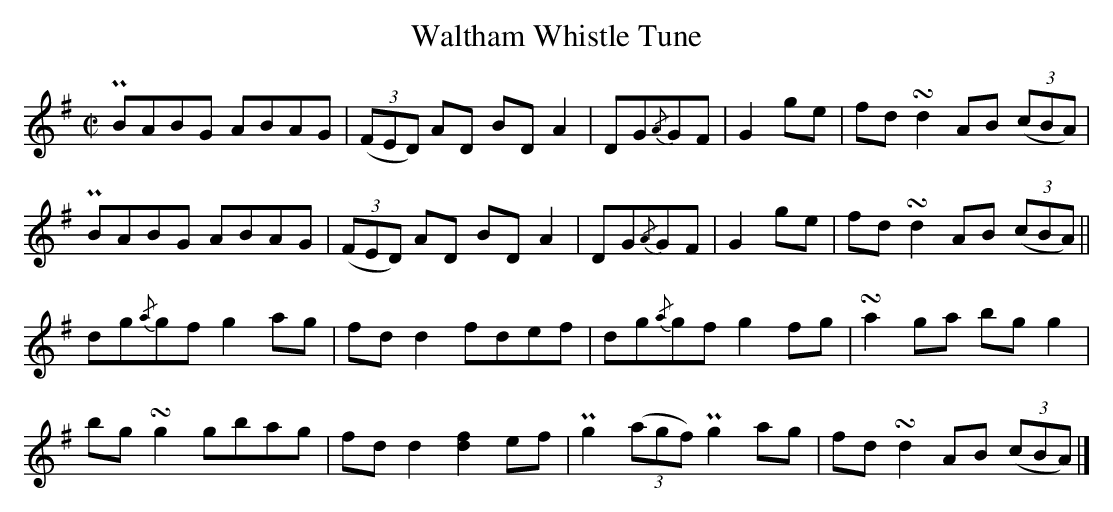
X:1
U: ~ = !turn!
T:Waltham Whistle Tune
L:1/8
M:C|
K:G
PBABG ABAG | ((3FED) AD BD A2 | DG{/A}GF | G2 ge | fd ~d2 AB ((3cBA) |
PBABG ABAG | ((3FED) AD BD A2 | DG{/A}GF | G2 ge | fd ~d2 AB ((3cBA) ||
dg{/a}gf g2 ag | fd d2 fdef | dg{/a}gf g2 fg | ~a2 ga bg g2 |
bg ~g2 gbag | fd d2 [d2f2] ef | Pg2 ((3agf) Pg2 ag | fd ~d2 AB ((3cBA) |]
